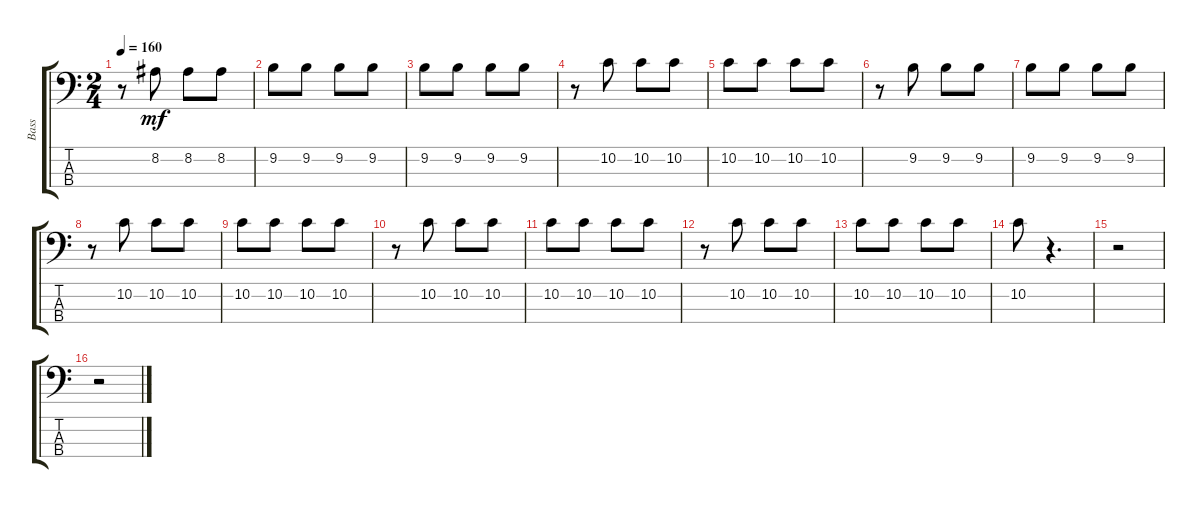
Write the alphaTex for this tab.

\track ("Bass" "Bass") {instrument electricbassfinger}
\staff {score tabs}
\tuning (G2 D2 A1 E1) {hide}
\ts (2 4)
\tempo 160
\clef f4
\ks c
r.8{dy mf} 8.2.8 8.2.8 8.2.8 |
9.2.8 9.2.8 9.2.8 9.2.8 |
9.2.8 9.2.8 9.2.8 9.2.8 |
r.8 10.2.8 10.2.8 10.2.8 |
10.2.8 10.2.8 10.2.8 10.2.8 |
r.8 9.2.8 9.2.8 9.2.8 |
9.2.8 9.2.8 9.2.8 9.2.8 |
r.8 10.2.8 10.2.8 10.2.8 |
10.2.8 10.2.8 10.2.8 10.2.8 |
r.8 10.2.8 10.2.8 10.2.8 |
10.2.8 10.2.8 10.2.8 10.2.8 |
r.8 10.2.8 10.2.8 10.2.8 |
10.2.8 10.2.8 10.2.8 10.2.8 |
10.2.8 r.4{d} |
r.2 |
r.2
